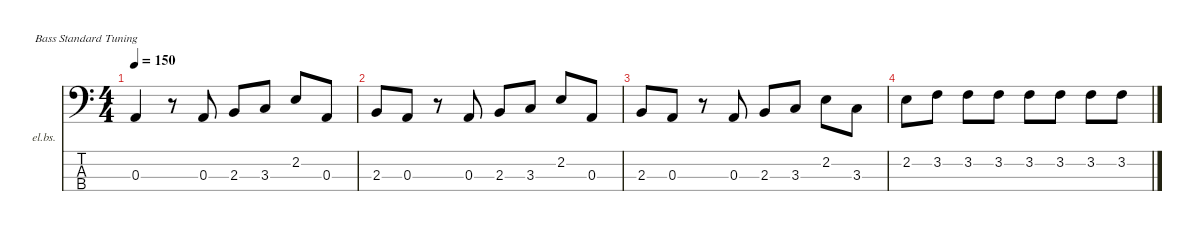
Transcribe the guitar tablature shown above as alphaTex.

\defaultSystemsLayout 4
\hideDynamics
\bracketExtendMode nobrackets
\firstSystemTrackNameOrientation horizontal
\otherSystemsTrackNameOrientation horizontal
\track ("Electric Bass" "el.bs.") {instrument electricbassfinger}
\staff {score tabs}
\tuning (G2 D2 A1 E1)
\ts (4 4)
\tempo 150
\clef f4
\ks c
0.3.4{dy mf instrument electricbassfinger} r.8 0.3.8 2.3.8 3.3.8 2.2.8 0.3.8 |
2.3.8 0.3.8 r.8 0.3.8 2.3.8 3.3.8 2.2.8 0.3.8 |
2.3.8 0.3.8 r.8 0.3.8 2.3.8 3.3.8 2.2.8 3.3.8 |
2.2.8 3.2.8 3.2.8 3.2.8 3.2.8 3.2.8 3.2.8 3.2.8
